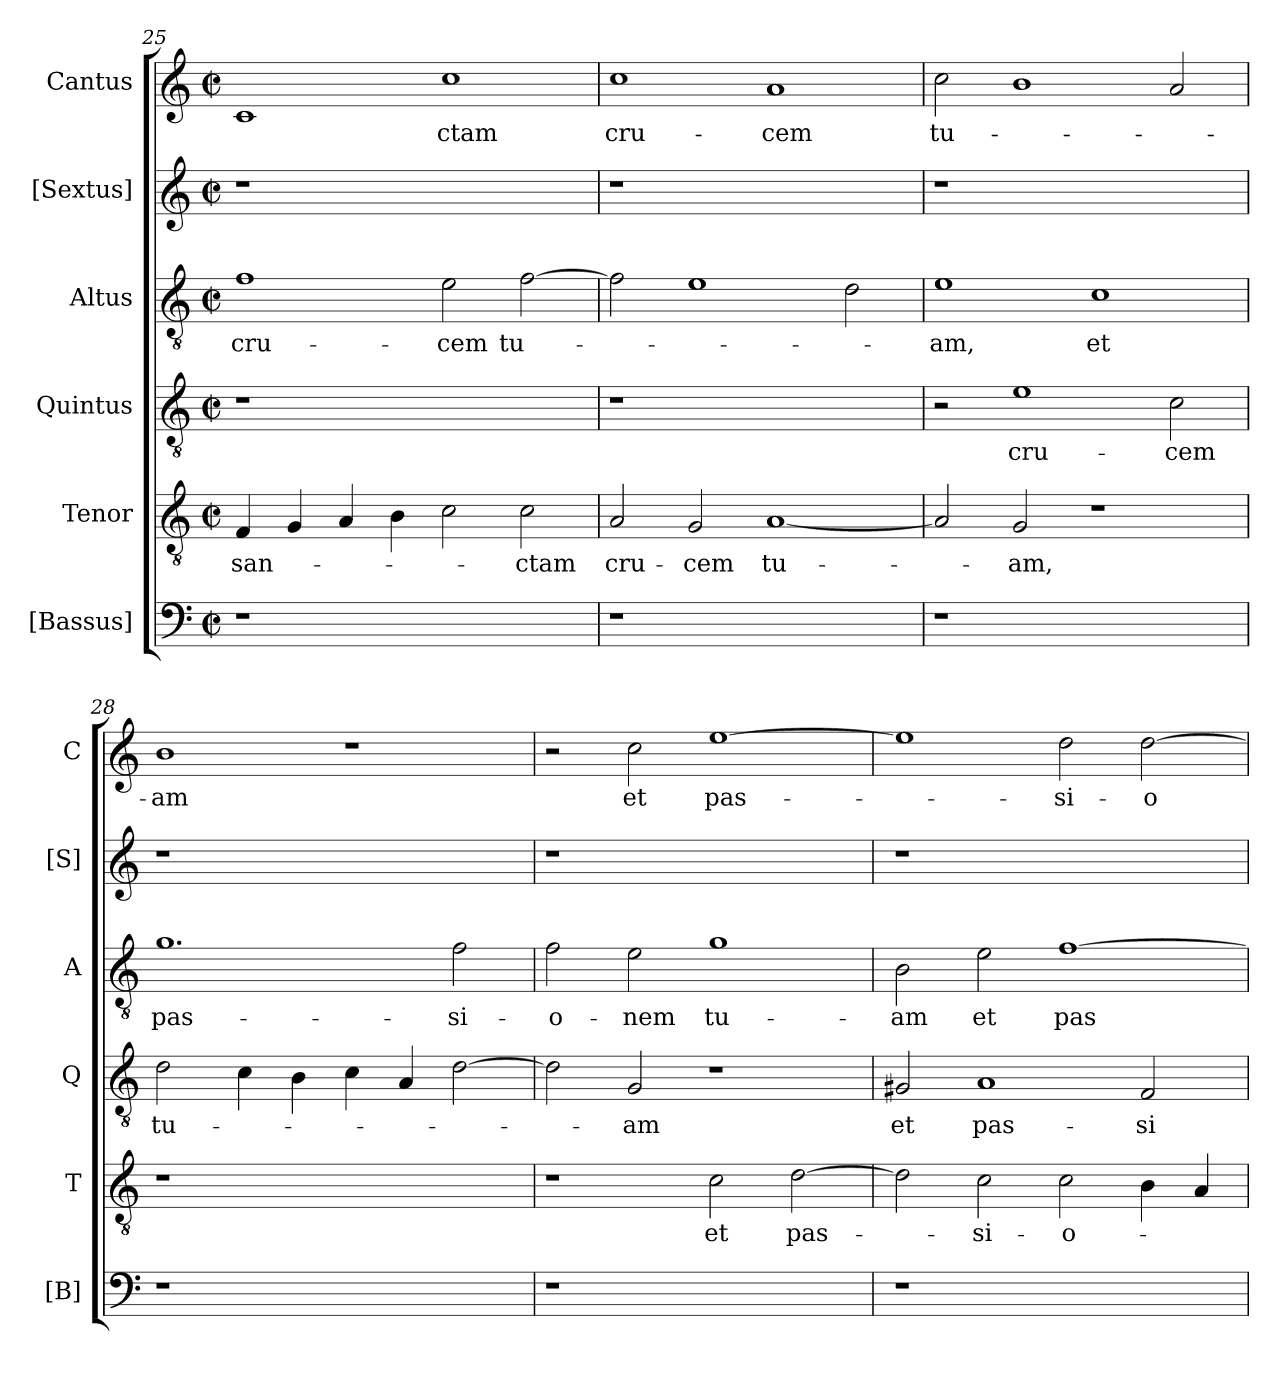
**kern	**kern	**text	**kern	**text	**kern	**text	**kern	**kern	**text
*part6	*part5	*part5	*part4	*part4	*part3	*part3	*part2	*part1	*part1
*staff6	*staff5	*staff5	*staff4	*staff4	*staff3	*staff3	*staff2	*staff1	*staff1
*I"[Bassus]	*I"Tenor	*	*I"Quintus	*	*I"Altus	*	*I"[Sextus]	*I"Cantus	*
*I'[B]	*I'T	*	*I'Q	*	*I'A	*	*I'[S]	*I'C	*
*clefF4	*clefGv2	*	*clefGv2	*	*clefGv2	*	*clefG2	*clefG2	*
*k[]	*k[]	*	*k[]	*	*k[]	*	*k[]	*k[]	*
*C:	*C:	*	*C:	*	*C:	*	*C:	*C:	*
*M2/2	*M2/2	*	*M2/2	*	*M2/2	*	*M2/2	*M2/2	*
*met(c|)	*met(c|)	*	*met(c|)	*	*met(c|)	*	*met(c|)	*met(c|)	*
=25	=25	=25	=25	=25	=25	=25	=25	=25	=25
1r	4F/	san-	1r	.	1f\	cru-	1r	1c/	.
.	4G/	.	.	.	.	.	.	.	.
.	4A/	.	.	.	.	.	.	.	.
.	4B\	.	.	.	.	.	.	.	.
1ryy	2c\	.	1ryy	.	2e\	-cem	1ryy	1cc\	-ctam
.	2c\	-ctam	.	.	[2f\	tu-	.	.	.
=26	=26	=26	=26	=26	=26	=26	=26	=26	=26
1r	2A/	cru-	1r	.	2f\]	.	1r	1cc\	cru-
.	2G/	-cem	.	.	1e\	.	.	.	.
1ryy	[1A/	tu-	1ryy	.	.	.	1ryy	1a/	-cem
.	.	.	.	.	2d\	.	.	.	.
=27	=27	=27	=27	=27	=27	=27	=27	=27	=27
1r	2A/]	.	2r	.	1e\	-am,	1r	2cc\	tu-
.	2G/	-am,	1e\	cru-	.	.	.	1b\	.
1ryy	1r	.	.	.	1c\	et	1ryy	.	.
.	.	.	2c\	-cem	.	.	.	2a/	.
=28	=28	=28	=28	=28	=28	=28	=28	=28	=28
1r	1r	.	2d\	tu-	1.g\	pas-	1r	1b\	-am
.	.	.	4c\	.	.	.	.	.	.
.	.	.	4B\	.	.	.	.	.	.
1ryy	1ryy	.	4c\	.	.	.	1ryy	1r	.
.	.	.	4A/	.	.	.	.	.	.
.	.	.	[2d\	.	2f\	-si-	.	.	.
=29	=29	=29	=29	=29	=29	=29	=29	=29	=29
1r	1r	.	2d\]	.	2f\	-o-	1r	2r	.
.	.	.	2G/	-am	2e\	-nem	.	2cc\	et
1ryy	2c\	et	1r	.	1g\	tu-	1ryy	[1ee\	pas-
.	[2d\	pas-	.	.	.	.	.	.	.
=30	=30	=30	=30	=30	=30	=30	=30	=30	=30
1r	2d\]	.	2G#X/	et	2B\	-am	1r	1ee\]	.
.	2c\	-si-	1A/	pas-	2e\	et	.	.	.
1ryy	2c\	-o-	.	.	[1f\	pas-	1ryy	2dd\	-si-
.	4B\	.	2F/	-si-	.	.	.	[2dd\	-o-
.	4A/	.	.	.	.	.	.	.	.
=	=	=	=	=	=	=	=	=	=
*-	*-	*-	*-	*-	*-	*-	*-	*-	*-
